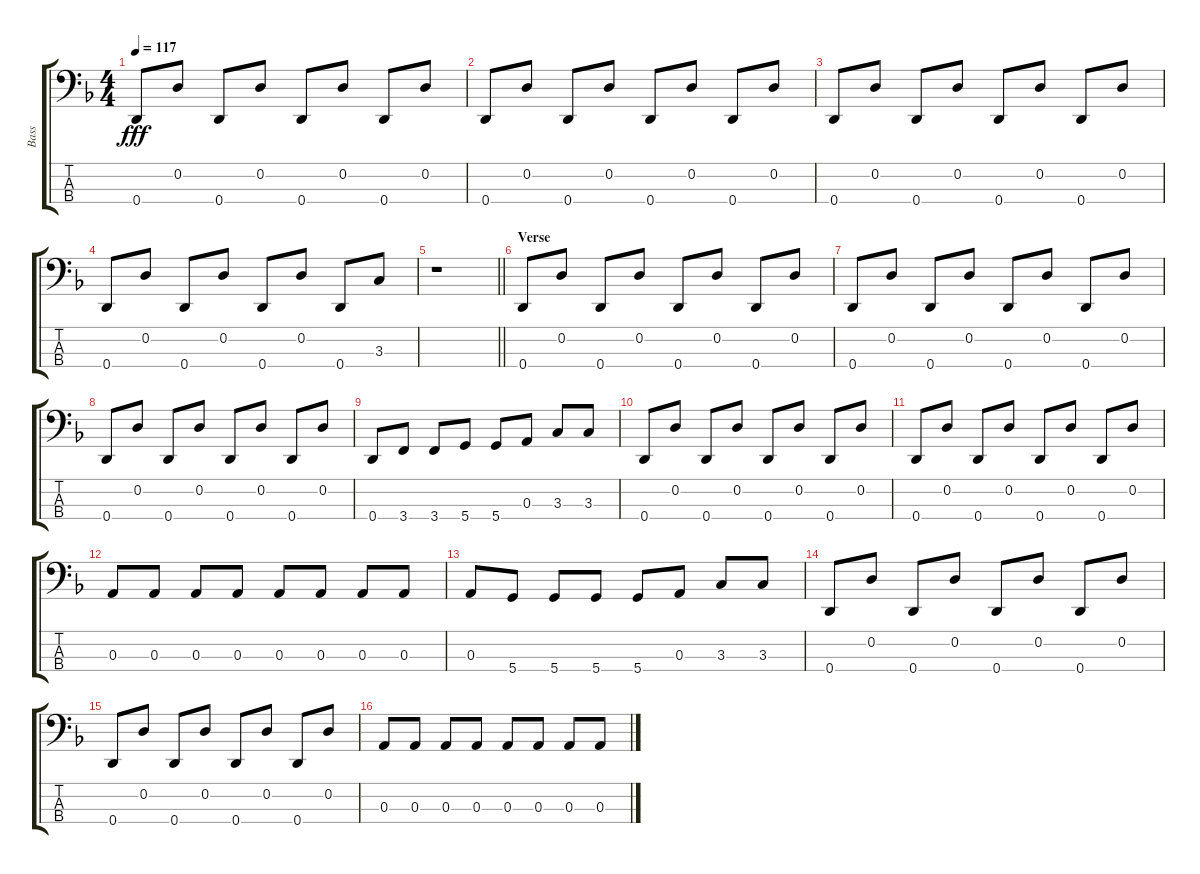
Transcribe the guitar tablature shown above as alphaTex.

\track ("Bass" "Bass") {instrument synthbass1}
\staff {score tabs}
\tuning (G2 D2 A1 D1) {hide}
\ts (4 4)
\tempo 117
\clef f4
\ks f
0.4.8{dy fff} 0.2.8 0.4.8 0.2.8 0.4.8 0.2.8 0.4.8 0.2.8 |
0.4.8 0.2.8 0.4.8 0.2.8 0.4.8 0.2.8 0.4.8 0.2.8 |
0.4.8 0.2.8 0.4.8 0.2.8 0.4.8 0.2.8 0.4.8 0.2.8 |
0.4.8 0.2.8 0.4.8 0.2.8 0.4.8 0.2.8 0.4.8 3.3.8 |
\barLineRight lightlight
r.1 |
\section ("" "Verse")
0.4.8 0.2.8 0.4.8 0.2.8 0.4.8 0.2.8 0.4.8 0.2.8 |
0.4.8 0.2.8 0.4.8 0.2.8 0.4.8 0.2.8 0.4.8 0.2.8 |
0.4.8 0.2.8 0.4.8 0.2.8 0.4.8 0.2.8 0.4.8 0.2.8 |
0.4.8 3.4.8 3.4.8 5.4.8 5.4.8 0.3.8 3.3.8 3.3.8 |
0.4.8 0.2.8 0.4.8 0.2.8 0.4.8 0.2.8 0.4.8 0.2.8 |
0.4.8 0.2.8 0.4.8 0.2.8 0.4.8 0.2.8 0.4.8 0.2.8 |
0.3.8 0.3.8 0.3.8 0.3.8 0.3.8 0.3.8 0.3.8 0.3.8 |
0.3.8 5.4.8 5.4.8 5.4.8 5.4.8 0.3.8 3.3.8 3.3.8 |
0.4.8 0.2.8 0.4.8 0.2.8 0.4.8 0.2.8 0.4.8 0.2.8 |
0.4.8 0.2.8 0.4.8 0.2.8 0.4.8 0.2.8 0.4.8 0.2.8 |
0.3.8 0.3.8 0.3.8 0.3.8 0.3.8 0.3.8 0.3.8 0.3.8
